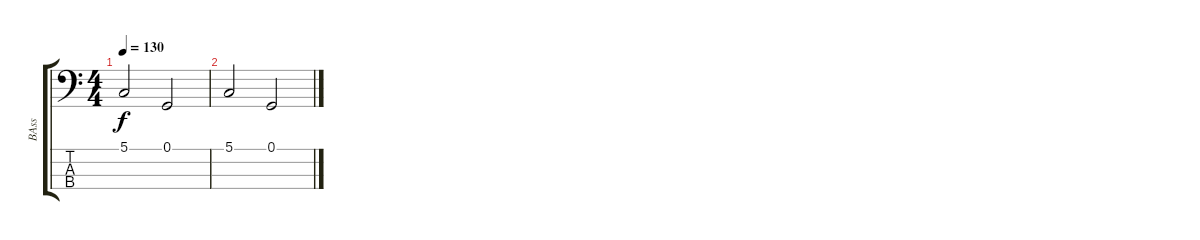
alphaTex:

\track ("BAss" "BAss") {instrument timpani}
\staff {score tabs}
\tuning (G2 D2 A1 E1) {hide}
\ts (4 4)
\tempo 130
\clef f4
\ks c
5.1.2{dy f} 0.1.2 |
5.1.2 0.1.2
